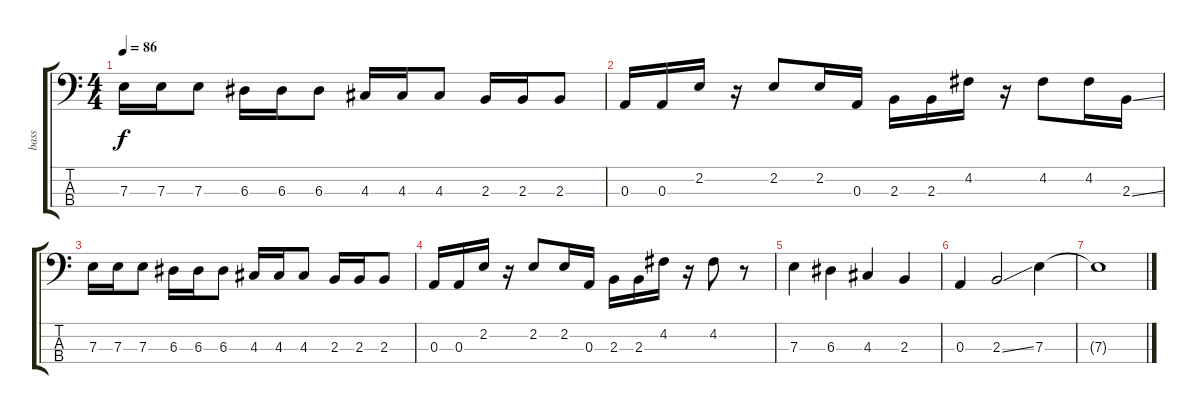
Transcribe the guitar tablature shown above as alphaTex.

\track ("bass" "bass") {instrument acousticguitarnylon}
\staff {score tabs}
\tuning (G2 D2 A1 E1) {hide}
\ts (4 4)
\tempo 86
\clef f4
\ks c
7.3.16{dy f} 7.3.16 7.3.8 6.3.16 6.3.16 6.3.8 4.3.16 4.3.16 4.3.8 2.3.16 2.3.16 2.3.8 |
0.3.16 0.3.16 2.2.16 r.16 2.2.8 2.2.16 0.3.16 2.3.16 2.3.16 4.2.16 r.16 4.2.8 4.2.16 2.3{ss}.16 |
7.3.16 7.3.16 7.3.8 6.3.16 6.3.16 6.3.8 4.3.16 4.3.16 4.3.8 2.3.16 2.3.16 2.3.8 |
0.3.16 0.3.16 2.2.16 r.16 2.2.8 2.2.16 0.3.16 2.3.16 2.3.16 4.2.16 r.16 4.2.8 r.8 |
7.3.4 6.3.4 4.3.4 2.3.4 |
0.3.4 2.3{ss}.2 7.3.4 |
7.3{t}.1
